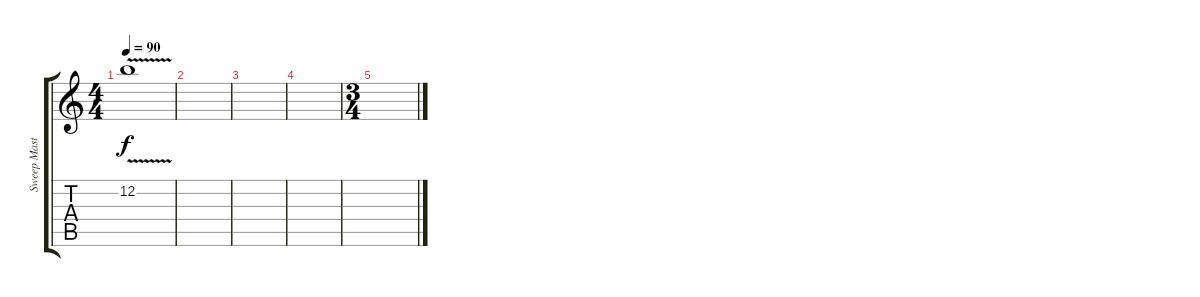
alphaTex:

\track ("Sweep Masturbator" "Sweep Mast") {instrument distortionguitar}
\staff {score tabs}
\tuning (E4 B3 G3 D3 A2 E2) {hide}
\ts (4 4)
\tempo 90
\clef g2
\ks c
12.2{v}.1{dy f} |
|
|
|
\ts (3 4)
